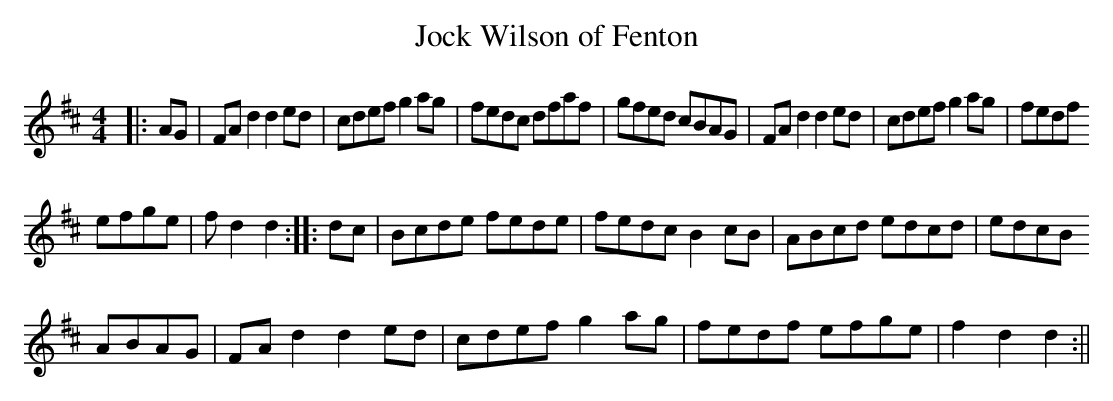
X:1
T:Jock Wilson of Fenton
M:4/4
L:1/8
K:D
|:AG|FAd2d2ed|cdefg2ag|fedc dfaf|gfed cBAG|FAd2d2ed|cdefg2ag|fedf
efge| f 2d2d2::dc|Bcde fede|fedcB2cB|ABcd edcd|edcB
ABAG|FAd2d2ed|cdef g2ag|fedf efge |f2d2d2:||
